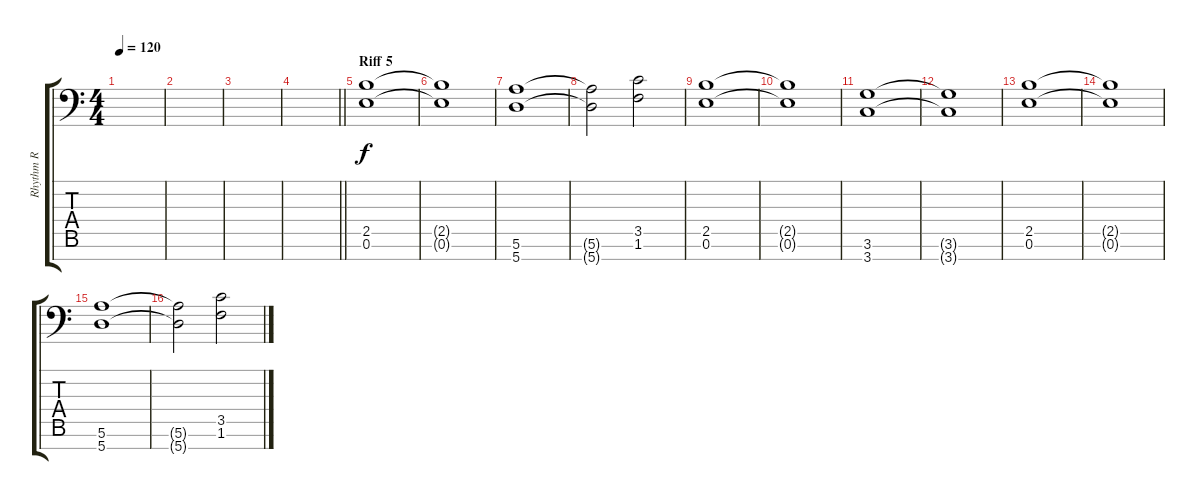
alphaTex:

\track ("Rhythm R" "Rhythm R") {instrument overdrivenguitar}
\staff {score tabs}
\tuning (E4 B3 G3 D3 A2 E2 A1) {hide}
\ts (4 4)
\tempo 120
\clef f4
\ks c
|
|
|
\barLineRight lightlight
|
\section ("" "Riff 5")
(2.5 0.6).1 |
(2.5{t} 0.6{t}).1 |
(5.6 5.7).1 |
(5.6{t} 5.7{t}).2 (3.5 1.6).2 |
(2.5 0.6).1 |
(2.5{t} 0.6{t}).1 |
(3.6 3.7).1 |
(3.6{t} 3.7{t}).1 |
(2.5 0.6).1 |
(2.5{t} 0.6{t}).1 |
(5.6 5.7).1 |
(5.6{t} 5.7{t}).2 (3.5 1.6).2
